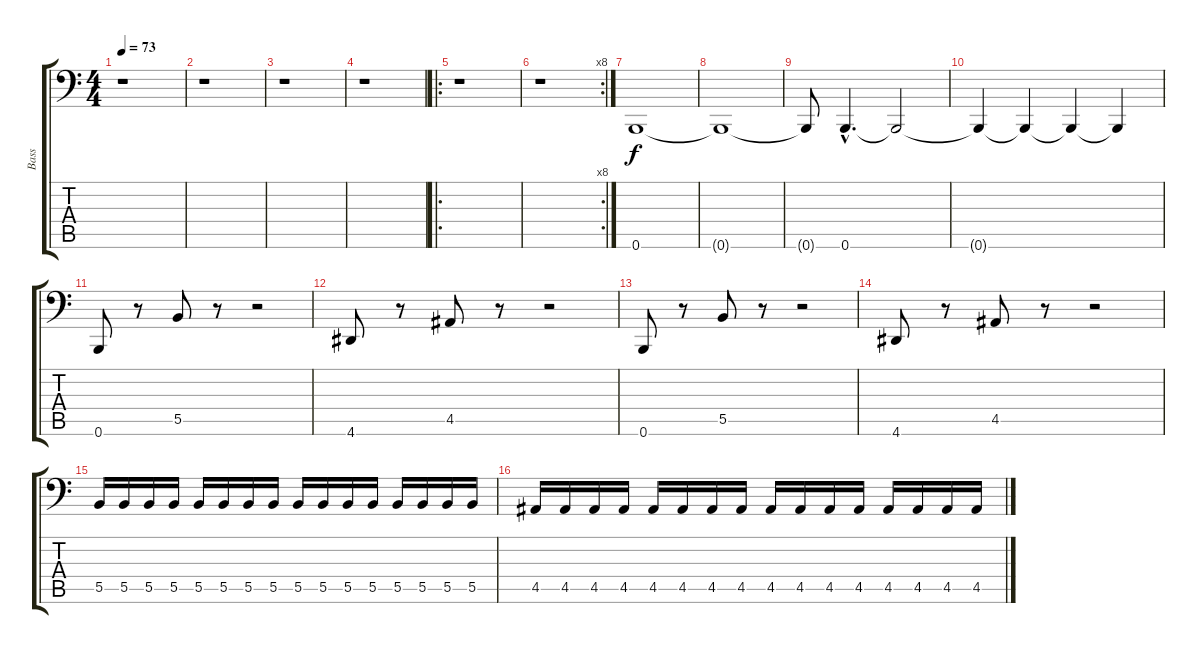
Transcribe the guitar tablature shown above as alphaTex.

\track ("Bass" "Bass") {instrument electricbasspick}
\staff {score tabs}
\tuning (Db3 Ab2 E2 B1 Gb1 B0) {hide}
\ts (4 4)
\tempo 73
\clef f4
\ks c
r.1{dy f instrument electricbasspick} |
r.1 |
r.1 |
r.1 |
\ro
r.1 |
\rc 8
r.1 |
0.6.1 |
0.6{t}.1 |
0.6{t}.8 0.6{hac}.4{d} 0.6{t}.2 |
0.6{t}.4 0.6{t}.4 0.6{t}.4 0.6{t}.4 |
0.6.8 r.8 5.5.8 r.8 r.2 |
4.6.8 r.8 4.5.8 r.8 r.2 |
0.6.8 r.8 5.5.8 r.8 r.2 |
4.6.8 r.8 4.5.8 r.8 r.2 |
5.5.16 5.5.16 5.5.16 5.5.16 5.5.16 5.5.16 5.5.16 5.5.16 5.5.16 5.5.16 5.5.16 5.5.16 5.5.16 5.5.16 5.5.16 5.5.16 |
4.5.16 4.5.16 4.5.16 4.5.16 4.5.16 4.5.16 4.5.16 4.5.16 4.5.16 4.5.16 4.5.16 4.5.16 4.5.16 4.5.16 4.5.16 4.5.16
